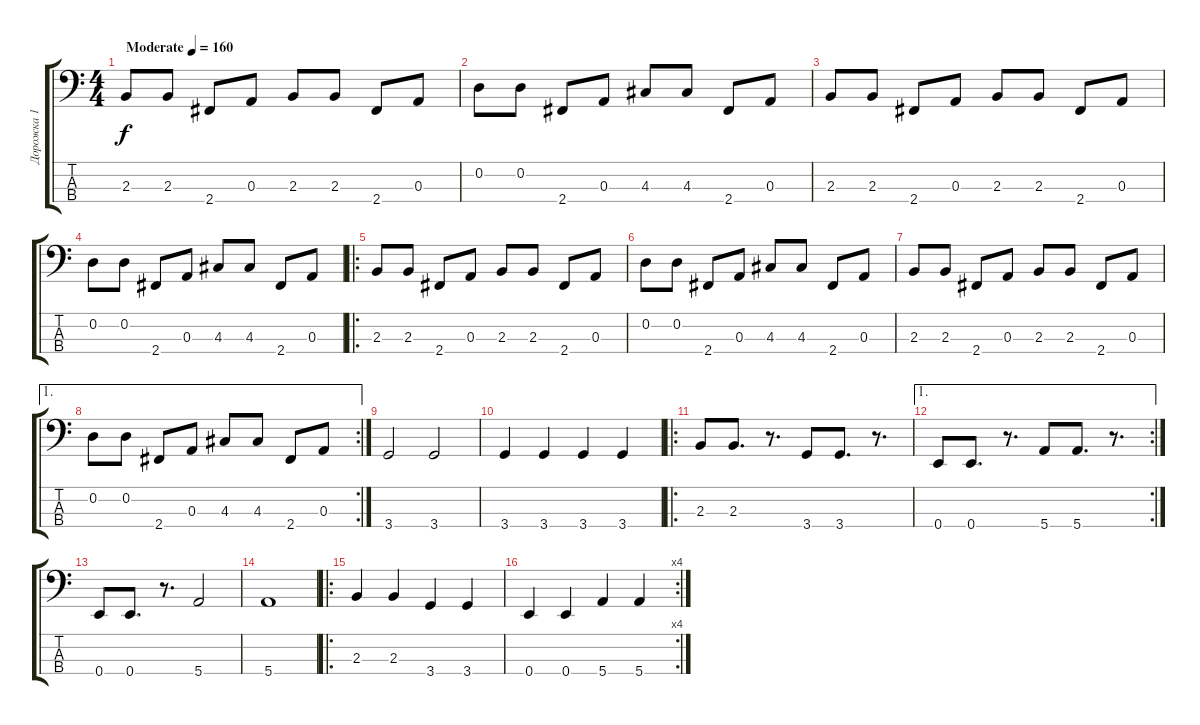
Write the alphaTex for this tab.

\track ("Дорожка 1" "Дорожка 1") {instrument electricbassfinger}
\staff {score tabs}
\tuning (G2 D2 A1 E1) {hide}
\ts (4 4)
\tempo (160 "Moderate")
\clef f4
\ks c
2.3.8{dy f instrument electricbassfinger} 2.3.8 2.4.8 0.3.8 2.3.8 2.3.8 2.4.8 0.3.8 |
0.2.8 0.2.8 2.4.8 0.3.8 4.3.8 4.3.8 2.4.8 0.3.8 |
2.3.8 2.3.8 2.4.8 0.3.8 2.3.8 2.3.8 2.4.8 0.3.8 |
0.2.8 0.2.8 2.4.8 0.3.8 4.3.8 4.3.8 2.4.8 0.3.8 |
\ro
2.3.8 2.3.8 2.4.8 0.3.8 2.3.8 2.3.8 2.4.8 0.3.8 |
0.2.8 0.2.8 2.4.8 0.3.8 4.3.8 4.3.8 2.4.8 0.3.8 |
2.3.8 2.3.8 2.4.8 0.3.8 2.3.8 2.3.8 2.4.8 0.3.8 |
\ae 1
\rc 2
0.2.8 0.2.8 2.4.8 0.3.8 4.3.8 4.3.8 2.4.8 0.3.8 |
3.4.2 3.4.2 |
3.4.4 3.4.4 3.4.4 3.4.4 |
\ro
2.3.8 2.3.8{d} r.8{d} 3.4.8 3.4.8{d} r.8{d} |
\ae 1
\rc 2
0.4.8 0.4.8{d} r.8{d} 5.4.8 5.4.8{d} r.8{d} |
0.4.8 0.4.8{d} r.8{d} 5.4.2 |
5.4.1 |
\ro
2.3.4 2.3.4 3.4.4 3.4.4 |
\rc 4
0.4.4 0.4.4 5.4.4 5.4.4
